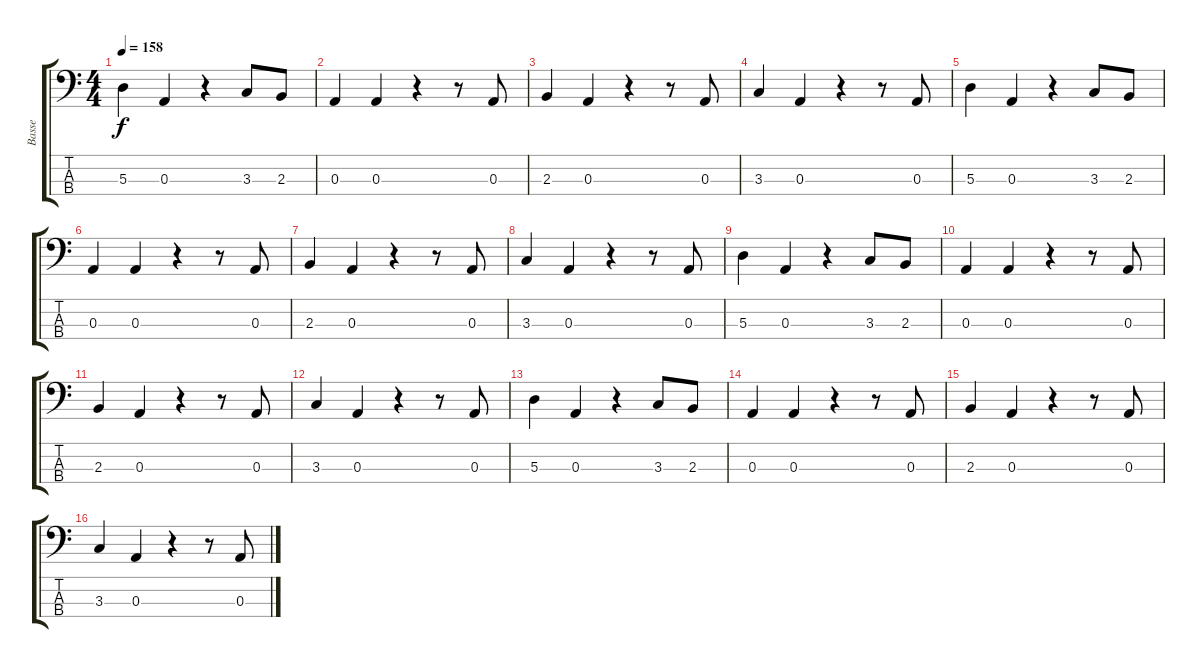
\track ("Basse" "Basse") {instrument slapbass2}
\staff {score tabs}
\tuning (G2 D2 A1 E1) {hide}
\ts (4 4)
\tempo 158
\clef f4
\ks c
5.3.4{dy f} 0.3.4 r.4 3.3.8 2.3.8 |
0.3.4 0.3.4 r.4 r.8 0.3.8 |
2.3.4 0.3.4 r.4 r.8 0.3.8 |
3.3.4 0.3.4 r.4 r.8 0.3.8 |
5.3.4 0.3.4 r.4 3.3.8 2.3.8 |
0.3.4 0.3.4 r.4 r.8 0.3.8 |
2.3.4 0.3.4 r.4 r.8 0.3.8 |
3.3.4 0.3.4 r.4 r.8 0.3.8 |
5.3.4 0.3.4 r.4 3.3.8 2.3.8 |
0.3.4 0.3.4 r.4 r.8 0.3.8 |
2.3.4 0.3.4 r.4 r.8 0.3.8 |
3.3.4 0.3.4 r.4 r.8 0.3.8 |
5.3.4 0.3.4 r.4 3.3.8 2.3.8 |
0.3.4 0.3.4 r.4 r.8 0.3.8 |
2.3.4 0.3.4 r.4 r.8 0.3.8 |
3.3.4 0.3.4 r.4 r.8 0.3.8
